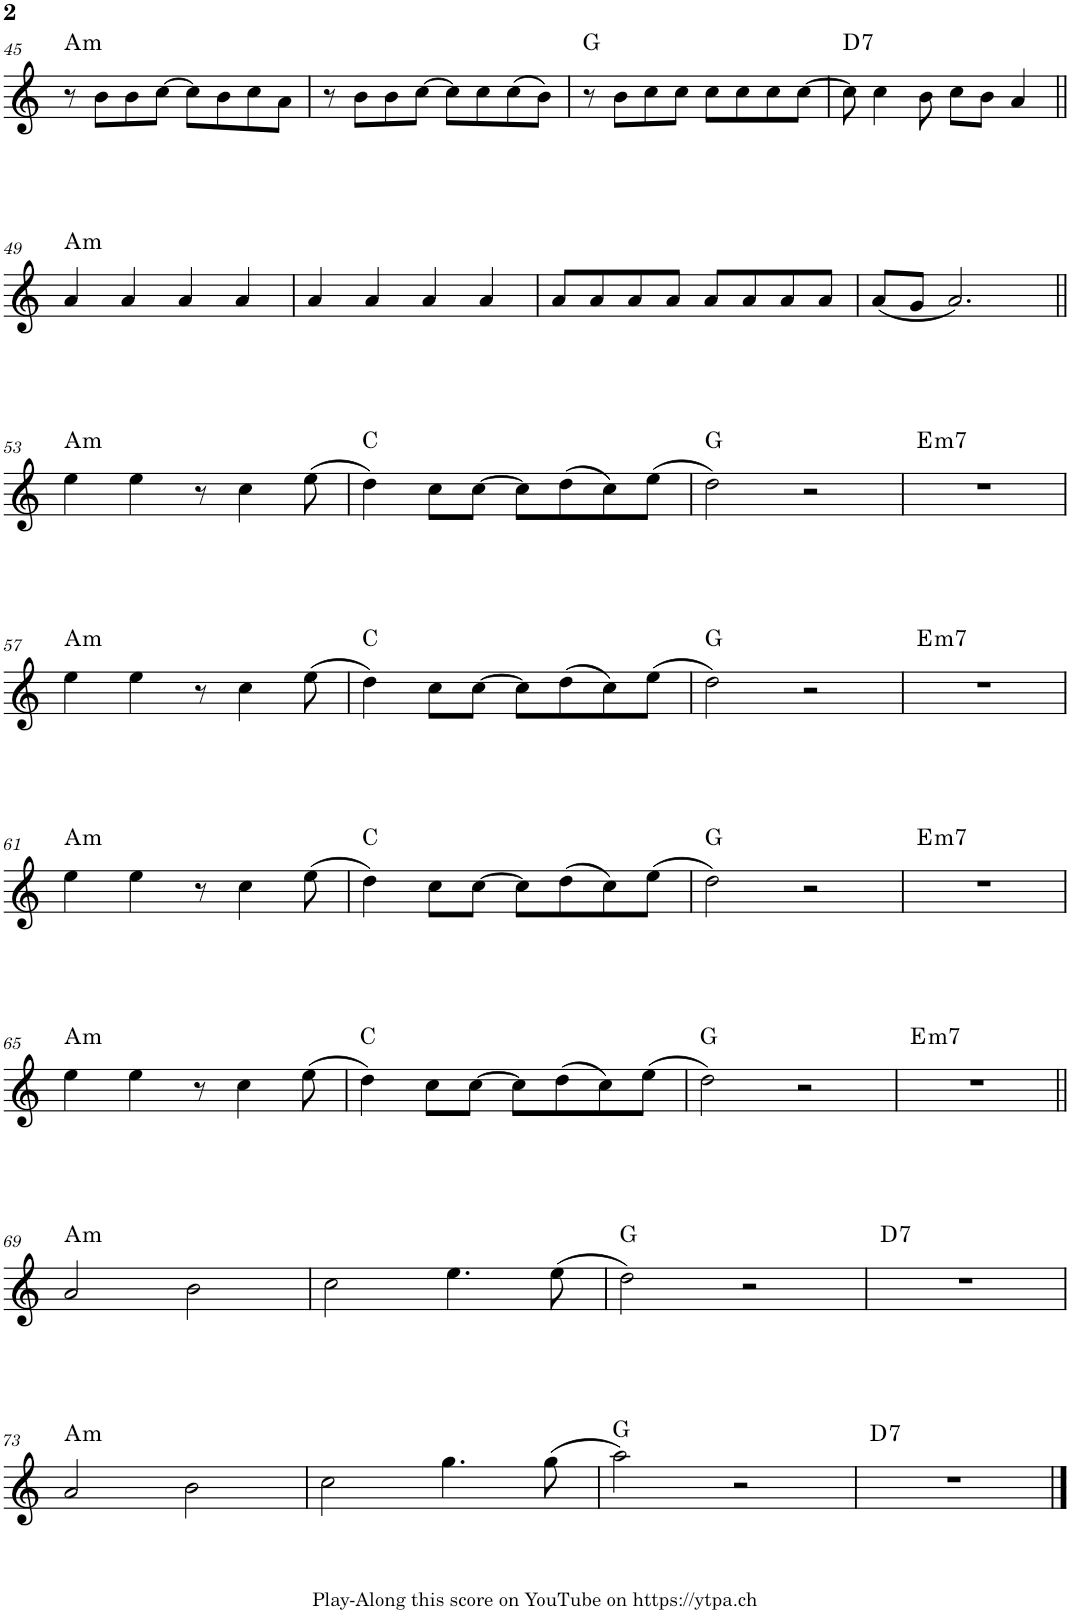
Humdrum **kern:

**kern	**harte
*part1	*part1
*staff1	*
*I"Piano	*
*I'Pno.	*
!!LO:PB:g=z
*clefG2	*
*k[]	*
*M4/4	*
=45	=45
!	!LO:H:kt=m
8r	A:min
8b\L	.
8b\	.
[8cc\J	.
8cc\L]	.
8b\	.
8cc\	.
8a\J	.
=46	=46
8r	.
8b\L	.
8b\	.
[8cc\J	.
8cc\L]	.
8cc\	.
(8cc\	.
8b\J)	.
=47	=47
8r	G:maj
8b\L	.
8cc\	.
8cc\J	.
8cc\L	.
8cc\	.
8cc\	.
[8cc\J	.
=48	=48
!	!LO:H:kt=7
8cc\]	D:7
4cc\	.
8b\	.
8cc\L	.
8b\J	.
4a/	.
!!LO:LB:g=z
=49||	=49||
!	!LO:H:kt=m
4a/	A:min
4a/	.
4a/	.
4a/	.
=50	=50
4a/	.
4a/	.
4a/	.
4a/	.
=51	=51
8a/L	.
8a/	.
8a/	.
8a/J	.
8a/L	.
8a/	.
8a/	.
8a/J	.
=52	=52
(8a/L	.
8g/J	.
2.a/)	.
!!LO:LB:g=z
=53||	=53||
!	!LO:H:kt=m
4ee\	A:min
4ee\	.
8r	.
4cc\	.
(8ee\	.
=54	=54
4dd\)	C:maj
8cc\L	.
[8cc\J	.
8cc\L]	.
(8dd\	.
8cc\)	.
(8ee\J	.
=55	=55
2dd\)	G:maj
2r	.
=56	=56
!	!LO:H:kt=m7
1r	E:min7
!!LO:LB:g=z
=57	=57
!	!LO:H:kt=m
4ee\	A:min
4ee\	.
8r	.
4cc\	.
(8ee\	.
=58	=58
4dd\)	C:maj
8cc\L	.
[8cc\J	.
8cc\L]	.
(8dd\	.
8cc\)	.
(8ee\J	.
=59	=59
2dd\)	G:maj
2r	.
=60	=60
!	!LO:H:kt=m7
1r	E:min7
!!LO:LB:g=z
=61	=61
!	!LO:H:kt=m
4ee\	A:min
4ee\	.
8r	.
4cc\	.
(8ee\	.
=62	=62
4dd\)	C:maj
8cc\L	.
[8cc\J	.
8cc\L]	.
(8dd\	.
8cc\)	.
(8ee\J	.
=63	=63
2dd\)	G:maj
2r	.
=64	=64
!	!LO:H:kt=m7
1r	E:min7
!!LO:LB:g=z
=65	=65
!	!LO:H:kt=m
4ee\	A:min
4ee\	.
8r	.
4cc\	.
(8ee\	.
=66	=66
4dd\)	C:maj
8cc\L	.
[8cc\J	.
8cc\L]	.
(8dd\	.
8cc\)	.
(8ee\J	.
=67	=67
2dd\)	G:maj
2r	.
=68	=68
!	!LO:H:kt=m7
1r	E:min7
!!LO:LB:g=z
=69||	=69||
!	!LO:H:kt=m
2a/	A:min
2b\	.
=70	=70
2cc\	.
4.ee\	.
(8ee\	.
=71	=71
2dd\)	G:maj
2r	.
=72	=72
!	!LO:H:kt=7
1r	D:7
!!LO:LB:g=z
=73	=73
!	!LO:H:kt=m
2a/	A:min
2b\	.
=74	=74
2cc\	.
4.gg\	.
(8gg\	.
=75	=75
2aa\)	G:maj
2r	.
=76	=76
!	!LO:H:kt=7
1r	D:7
==	==
*-	*-
